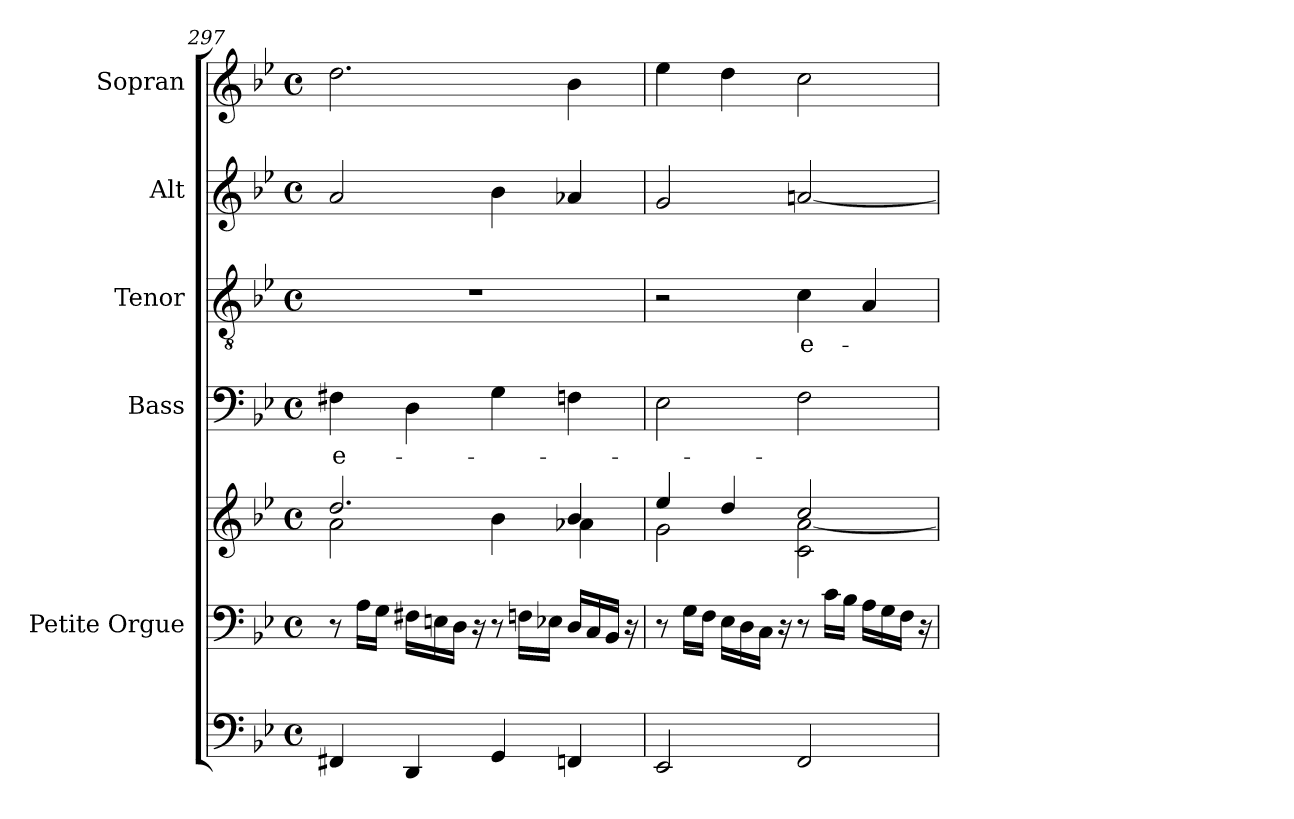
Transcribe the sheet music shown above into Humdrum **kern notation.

**kern	**kern	**kern	**kern	**text	**kern	**text	**kern	**kern
*part6	*part5	*part5	*part4	*part4	*part3	*part3	*part2	*part1
*staff7	*staff6	*staff5	*staff4	*staff4	*staff3	*staff3	*staff2	*staff1
*	*I"Petite Orgue	*	*I"Bass	*	*I"Tenor	*	*I"Alt	*I"Sopran
*	*I'Org. 1	*	*I'B.	*	*I'T.	*	*I'A.	*I'S.
*clefF4	*clefF4	*clefG2	*clefF4	*	*clefGv2	*	*clefG2	*clefG2
*k[b-e-]	*k[b-e-]	*k[b-e-]	*k[b-e-]	*	*k[b-e-]	*	*k[b-e-]	*k[b-e-]
*B-:	*B-:	*B-:	*B-:	*	*B-:	*	*B-:	*B-:
*M4/4	*M4/4	*M4/4	*M4/4	*	*M4/4	*	*M4/4	*M4/4
*met(c)	*met(c)	*met(c)	*met(c)	*	*met(c)	*	*met(c)	*met(c)
=297	=297	=297	=297	=297	=297	=297	=297	=297
*	*	*^	*	*	*	*	*	*
!	!	!	!	!	!LO:LY:b	!	!	!	!
4FF#X/	8r	2.dd/	2a\	4F#X\	e-	1r	.	2a/	2.dd\
.	16A\LL	.	.	.	.	.	.	.	.
.	16G\JJ	.	.	.	.	.	.	.	.
4DD/	16F#X\LL	.	.	4D\	.	.	.	.	.
.	16En\	.	.	.	.	.	.	.	.
.	16D\JJ	.	.	.	.	.	.	.	.
.	16r	.	.	.	.	.	.	.	.
4GG/	8r	.	4b-\	4G\	.	.	.	4b-\	.
.	16Fn\LL	.	.	.	.	.	.	.	.
.	16E-X\JJ	.	.	.	.	.	.	.	.
4FFn/	16D/LL	4b-/	4a-X\	4Fn\	.	.	.	4a-X/	4b-\
.	16C/	.	.	.	.	.	.	.	.
.	16BB-/JJ	.	.	.	.	.	.	.	.
.	16r	.	.	.	.	.	.	.	.
!!LO:PB:g=z
=298	=298	=298	=298	=298	=298	=298	=298	=298	=298
2EE-/	8r	4ee-/	2g\	2E-\	.	2r	.	2g/	4ee-\
.	16G\LL	.	.	.	.	.	.	.	.
.	16F\JJ	.	.	.	.	.	.	.	.
.	16E-\LL	4dd/	.	.	.	.	.	.	4dd\
.	16D\	.	.	.	.	.	.	.	.
.	16C\JJ	.	.	.	.	.	.	.	.
.	16r	.	.	.	.	.	.	.	.
!	!	!	!	!	!	!	!LO:LY:b	!	!
2FF/	8r	2cc/	2c\ [<2a\	2F\	.	4c\	e-	[2an/	2cc\
.	16c\LL	.	.	.	.	.	.	.	.
.	16B-\JJ	.	.	.	.	.	.	.	.
.	16A\LL	.	.	.	.	4A/	.	.	.
.	16G\	.	.	.	.	.	.	.	.
.	16F\JJ	.	.	.	.	.	.	.	.
.	16r	.	.	.	.	.	.	.	.
*	*	*v	*v	*	*	*	*	*	*
=	=	=	=	=	=	=	=	=
*-	*-	*-	*-	*-	*-	*-	*-	*-
